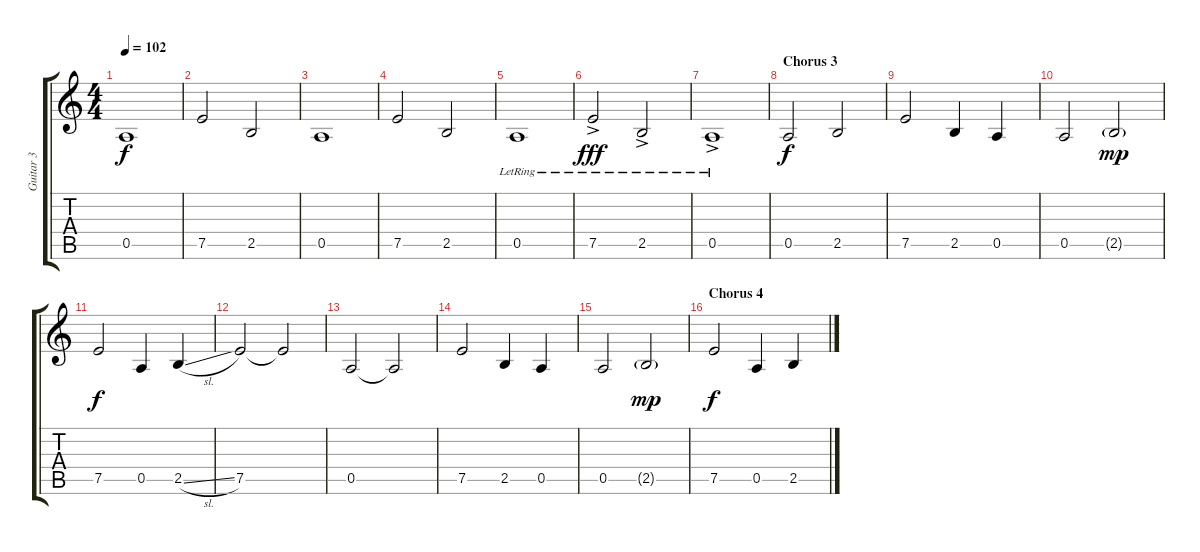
\track ("Guitar 3" "Guitar 3") {instrument distortionguitar}
\staff {score tabs}
\tuning (E4 B3 G3 D3 A2 E2) {hide}
\ts (4 4)
\tempo 102
\clef g2
\ks c
0.5.1{dy f} |
7.5.2 2.5.2 |
0.5.1 |
7.5.2 2.5.2 |
0.5{lr}.1 |
7.5{ac lr}.2{dy fff} 2.5{ac lr}.2 |
0.5{ac lr}.1 |
\section ("" "Chorus 3")
0.5.2{dy f} 2.5.2 |
7.5.2 2.5.4 0.5.4 |
0.5.2 2.5{g}.2{dy mp} |
7.5.2{dy f} 0.5.4 2.5{sl}.4 |
7.5.2 7.5{t}.2 |
0.5.2 0.5{t}.2 |
7.5.2 2.5.4 0.5.4 |
0.5.2 2.5{g}.2{dy mp} |
\section ("" "Chorus 4")
7.5.2{dy f} 0.5.4 2.5{sl}.4
